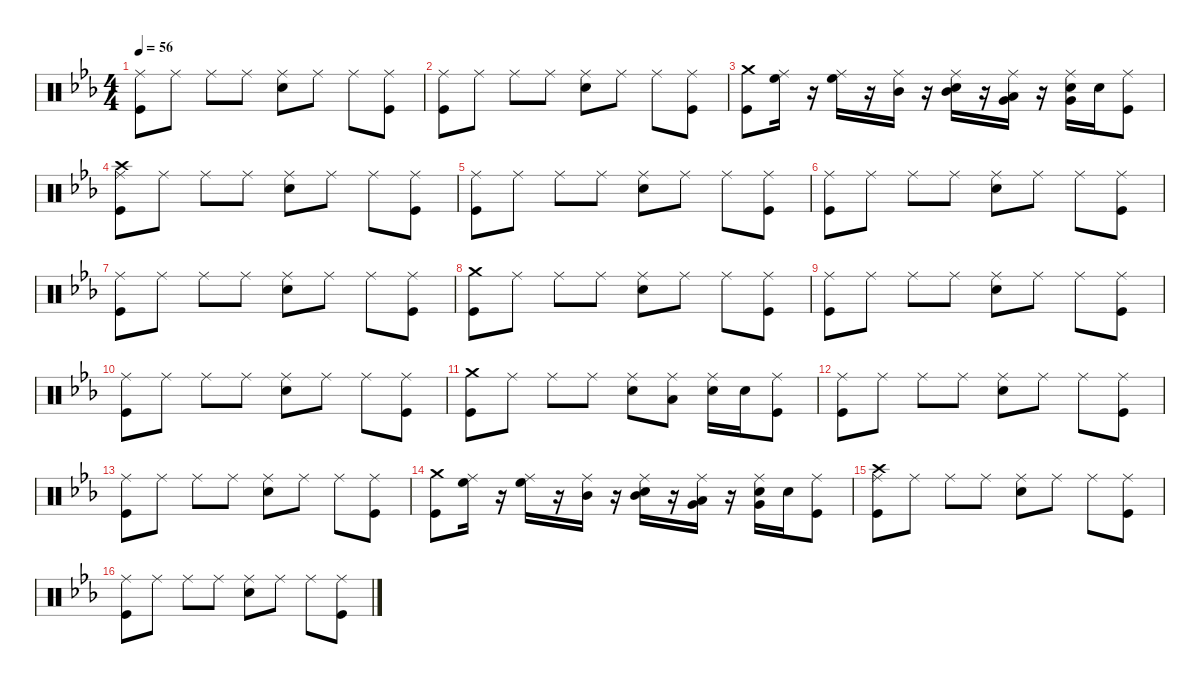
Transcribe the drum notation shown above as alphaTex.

\defaultSystemsLayout 4
\hideDynamics
\bracketExtendMode nobrackets
\singleTrackTrackNamePolicy hidden
\multiTrackTrackNamePolicy hidden
\firstSystemTrackNameMode fullname
\firstSystemTrackNameOrientation horizontal
\otherSystemsTrackNameOrientation horizontal
\track ("Percussion" "drm.") {instrument percussion}
\staff {score}
\articulation defaults
\ts (4 4)
\tempo 56
\clef neutral
\ks cminor
("Ride (middle)"{acc forcenatural} "Kick (hit)"{acc forcenatural}).8{dy f beam Down} "Ride (middle)"{acc forcenatural}.8{beam Down} "Ride (middle)"{acc forcenatural}.8{beam Down} "Ride (middle)"{acc forcenatural}.8{beam Down} ("Snare (hit) 2"{acc forcenatural} "Ride (middle)"{acc forcenatural}).8{beam Down} "Ride (middle)"{acc forcenatural}.8{beam Down} "Ride (middle)"{acc forcenatural}.8{beam Down} ("Kick (hit)"{acc forcenatural} "Ride (middle)"{acc forcenatural}).8{beam Down} |
("Ride (middle)"{acc forcenatural} "Kick (hit)"{acc forcenatural}).8{beam Down} "Ride (middle)"{acc forcenatural}.8{beam Down} "Ride (middle)"{acc forcenatural}.8{beam Down} "Ride (middle)"{acc forcenatural}.8{beam Down} ("Snare (hit) 2"{acc forcenatural} "Ride (middle)"{acc forcenatural}).8{beam Down} "Ride (middle)"{acc forcenatural}.8{beam Down} "Ride (middle)"{acc forcenatural}.8{beam Down} ("Kick (hit)"{acc forcenatural} "Ride (middle)"{acc forcenatural}).8{beam Down} |
("Crash medium (hit)"{acc forcenatural} "Kick (hit)"{acc forcenatural}).8{beam Down} ("High Floor Tom (hit)"{acc forcenatural} "Ride (middle)"{acc forcenatural}).16{beam Down} r.16{beam Down} ("High Floor Tom (hit)"{acc forcenatural} "Ride (middle)"{acc forcenatural}).16{beam Down} r.16{beam Down} ("Mid Tom (hit)"{acc forcenatural} "Ride (middle)"{acc forcenatural}).16{beam Down} r.16{beam Down} ("Mid Tom (hit)"{acc forcenatural} "Snare (hit) 2"{acc forcenatural} "Ride (middle)"{acc forcenatural}).16{beam Down} r.16{beam Down} ("Very Low Tom (hit)"{acc forcenatural} "Low Floor Tom (hit)"{acc forcenatural} "Ride (middle)"{acc forcenatural}).16{beam Down} r.16{beam Down} ("Very Low Tom (hit)"{acc forcenatural} "Snare (hit) 2"{acc forcenatural} "Ride (middle)"{acc forcenatural}).16{beam Down} "Snare (hit) 2"{acc forcenatural}.16{beam Down} ("Kick (hit)"{acc forcenatural} "Ride (middle)"{acc forcenatural}).8{beam Down} |
("Crash high (hit)"{acc forcenatural} "Kick (hit)"{acc forcenatural} "Ride (middle)"{acc forcenatural}).8{beam Down} "Ride (middle)"{acc forcenatural}.8{beam Down} "Ride (middle)"{acc forcenatural}.8{beam Down} "Ride (middle)"{acc forcenatural}.8{beam Down} ("Snare (hit) 2"{acc forcenatural} "Ride (middle)"{acc forcenatural}).8{beam Down} "Ride (middle)"{acc forcenatural}.8{beam Down} "Ride (middle)"{acc forcenatural}.8{beam Down} ("Kick (hit)"{acc forcenatural} "Ride (middle)"{acc forcenatural}).8{beam Down} |
("Ride (middle)"{acc forcenatural} "Kick (hit)"{acc forcenatural}).8{beam Down} "Ride (middle)"{acc forcenatural}.8{beam Down} "Ride (middle)"{acc forcenatural}.8{beam Down} "Ride (middle)"{acc forcenatural}.8{beam Down} ("Snare (hit) 2"{acc forcenatural} "Ride (middle)"{acc forcenatural}).8{beam Down} "Ride (middle)"{acc forcenatural}.8{beam Down} "Ride (middle)"{acc forcenatural}.8{beam Down} ("Kick (hit)"{acc forcenatural} "Ride (middle)"{acc forcenatural}).8{beam Down} |
("Ride (middle)"{acc forcenatural} "Kick (hit)"{acc forcenatural}).8{beam Down} "Ride (middle)"{acc forcenatural}.8{beam Down} "Ride (middle)"{acc forcenatural}.8{beam Down} "Ride (middle)"{acc forcenatural}.8{beam Down} ("Snare (hit) 2"{acc forcenatural} "Ride (middle)"{acc forcenatural}).8{beam Down} "Ride (middle)"{acc forcenatural}.8{beam Down} "Ride (middle)"{acc forcenatural}.8{beam Down} ("Kick (hit)"{acc forcenatural} "Ride (middle)"{acc forcenatural}).8{beam Down} |
("Ride (middle)"{acc forcenatural} "Kick (hit)"{acc forcenatural}).8{beam Down} "Ride (middle)"{acc forcenatural}.8{beam Down} "Ride (middle)"{acc forcenatural}.8{beam Down} "Ride (middle)"{acc forcenatural}.8{beam Down} ("Snare (hit) 2"{acc forcenatural} "Ride (middle)"{acc forcenatural}).8{beam Down} "Ride (middle)"{acc forcenatural}.8{beam Down} "Ride (middle)"{acc forcenatural}.8{beam Down} ("Kick (hit)"{acc forcenatural} "Ride (middle)"{acc forcenatural}).8{beam Down} |
("Crash medium (hit)"{acc forcenatural} "Kick (hit)"{acc forcenatural}).8{beam Down} "Ride (middle)"{acc forcenatural}.8{beam Down} "Ride (middle)"{acc forcenatural}.8{beam Down} "Ride (middle)"{acc forcenatural}.8{beam Down} ("Snare (hit) 2"{acc forcenatural} "Ride (middle)"{acc forcenatural}).8{beam Down} "Ride (middle)"{acc forcenatural}.8{beam Down} "Ride (middle)"{acc forcenatural}.8{beam Down} ("Kick (hit)"{acc forcenatural} "Ride (middle)"{acc forcenatural}).8{beam Down} |
("Ride (middle)"{acc forcenatural} "Kick (hit)"{acc forcenatural}).8{beam Down} "Ride (middle)"{acc forcenatural}.8{beam Down} "Ride (middle)"{acc forcenatural}.8{beam Down} "Ride (middle)"{acc forcenatural}.8{beam Down} ("Snare (hit) 2"{acc forcenatural} "Ride (middle)"{acc forcenatural}).8{beam Down} "Ride (middle)"{acc forcenatural}.8{beam Down} "Ride (middle)"{acc forcenatural}.8{beam Down} ("Kick (hit)"{acc forcenatural} "Ride (middle)"{acc forcenatural}).8{beam Down} |
("Ride (middle)"{acc forcenatural} "Kick (hit)"{acc forcenatural}).8{beam Down} "Ride (middle)"{acc forcenatural}.8{beam Down} "Ride (middle)"{acc forcenatural}.8{beam Down} "Ride (middle)"{acc forcenatural}.8{beam Down} ("Snare (hit) 2"{acc forcenatural} "Ride (middle)"{acc forcenatural}).8{beam Down} "Ride (middle)"{acc forcenatural}.8{beam Down} "Ride (middle)"{acc forcenatural}.8{beam Down} ("Kick (hit)"{acc forcenatural} "Ride (middle)"{acc forcenatural}).8{beam Down} |
("Crash medium (hit)"{acc forcenatural} "Kick (hit)"{acc forcenatural}).8{beam Down} "Ride (middle)"{acc forcenatural}.8{beam Down} "Ride (middle)"{acc forcenatural}.8{beam Down} "Ride (middle)"{acc forcenatural}.8{beam Down} ("Snare (hit) 2"{acc forcenatural} "Ride (middle)"{acc forcenatural}).8{beam Down} ("Low Floor Tom (hit)"{acc forcenatural} "Ride (middle)"{acc forcenatural}).8{beam Down} ("Snare (hit) 2"{acc forcenatural} "Ride (middle)"{acc forcenatural}).16{beam Down} "Snare (hit) 2"{acc forcenatural}.16{beam Down} ("Kick (hit)"{acc forcenatural} "Ride (middle)"{acc forcenatural}).8{beam Down} |
("Ride (middle)"{acc forcenatural} "Kick (hit)"{acc forcenatural}).8{beam Down} "Ride (middle)"{acc forcenatural}.8{beam Down} "Ride (middle)"{acc forcenatural}.8{beam Down} "Ride (middle)"{acc forcenatural}.8{beam Down} ("Snare (hit) 2"{acc forcenatural} "Ride (middle)"{acc forcenatural}).8{beam Down} "Ride (middle)"{acc forcenatural}.8{beam Down} "Ride (middle)"{acc forcenatural}.8{beam Down} ("Kick (hit)"{acc forcenatural} "Ride (middle)"{acc forcenatural}).8{beam Down} |
("Ride (middle)"{acc forcenatural} "Kick (hit)"{acc forcenatural}).8{beam Down} "Ride (middle)"{acc forcenatural}.8{beam Down} "Ride (middle)"{acc forcenatural}.8{beam Down} "Ride (middle)"{acc forcenatural}.8{beam Down} ("Snare (hit) 2"{acc forcenatural} "Ride (middle)"{acc forcenatural}).8{beam Down} "Ride (middle)"{acc forcenatural}.8{beam Down} "Ride (middle)"{acc forcenatural}.8{beam Down} ("Kick (hit)"{acc forcenatural} "Ride (middle)"{acc forcenatural}).8{beam Down} |
("Crash medium (hit)"{acc forcenatural} "Kick (hit)"{acc forcenatural}).8{beam Down} ("High Floor Tom (hit)"{acc forcenatural} "Ride (middle)"{acc forcenatural}).16{beam Down} r.16{beam Down} ("High Floor Tom (hit)"{acc forcenatural} "Ride (middle)"{acc forcenatural}).16{beam Down} r.16{beam Down} ("Mid Tom (hit)"{acc forcenatural} "Ride (middle)"{acc forcenatural}).16{beam Down} r.16{beam Down} ("Mid Tom (hit)"{acc forcenatural} "Snare (hit) 2"{acc forcenatural} "Ride (middle)"{acc forcenatural}).16{beam Down} r.16{beam Down} ("Very Low Tom (hit)"{acc forcenatural} "Low Floor Tom (hit)"{acc forcenatural} "Ride (middle)"{acc forcenatural}).16{beam Down} r.16{beam Down} ("Very Low Tom (hit)"{acc forcenatural} "Snare (hit) 2"{acc forcenatural} "Ride (middle)"{acc forcenatural}).16{beam Down} "Snare (hit) 2"{acc forcenatural}.16{beam Down} ("Kick (hit)"{acc forcenatural} "Ride (middle)"{acc forcenatural}).8{beam Down} |
("Crash high (hit)"{acc forcenatural} "Kick (hit)"{acc forcenatural} "Ride (middle)"{acc forcenatural}).8{beam Down} "Ride (middle)"{acc forcenatural}.8{beam Down} "Ride (middle)"{acc forcenatural}.8{beam Down} "Ride (middle)"{acc forcenatural}.8{beam Down} ("Snare (hit) 2"{acc forcenatural} "Ride (middle)"{acc forcenatural}).8{beam Down} "Ride (middle)"{acc forcenatural}.8{beam Down} "Ride (middle)"{acc forcenatural}.8{beam Down} ("Kick (hit)"{acc forcenatural} "Ride (middle)"{acc forcenatural}).8{beam Down} |
("Ride (middle)"{acc forcenatural} "Kick (hit)"{acc forcenatural}).8{beam Down} "Ride (middle)"{acc forcenatural}.8{beam Down} "Ride (middle)"{acc forcenatural}.8{beam Down} "Ride (middle)"{acc forcenatural}.8{beam Down} ("Snare (hit) 2"{acc forcenatural} "Ride (middle)"{acc forcenatural}).8{beam Down} "Ride (middle)"{acc forcenatural}.8{beam Down} "Ride (middle)"{acc forcenatural}.8{beam Down} ("Kick (hit)"{acc forcenatural} "Ride (middle)"{acc forcenatural}).8{beam Down}
